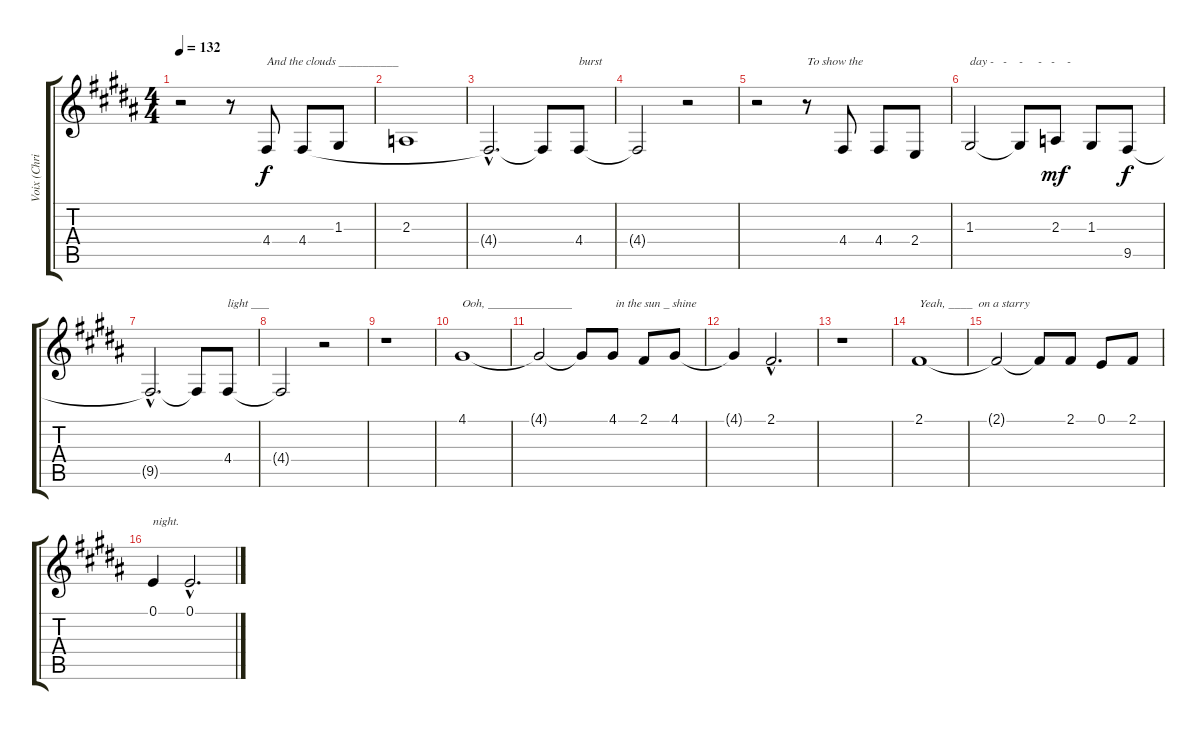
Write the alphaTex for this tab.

\track ("Voix (Chris Martin)" "Voix (Chri") {instrument violin}
\staff {score tabs}
\tuning (E4 B3 G3 D3 A2 E2) {hide}
\ts (4 4)
\tempo 132
\clef g2
\ks b
r.2{dy f} r.8 4.4.8{txt "And the clouds __________"} 4.4.8 1.3.8 |
2.3.1 |
4.4{hac t}.2{d} 4.4{t}.8 4.4.8{txt "burst"} |
4.4{t}.2 r.2 |
r.2 r.8{txt "To show the"} 4.4.8 4.4.8 2.4.8 |
1.3.2{txt "day -   -    -     -   -    -"} 1.3{t}.8 2.3.8{dy mf} 1.3.8 9.5.8{dy f} |
9.5{hac t}.2{d} 9.5{t}.8 4.4.8{txt "light ___"} |
4.4{t}.2 r.2 |
r.1 |
4.1.1{txt "Ooh, ______________ "} |
4.1{t}.2 4.1{t}.8 4.1.8{txt " in the sun _ shine"} 2.1.8 4.1.8 |
4.1{t}.4 2.1{hac}.2{d} |
r.1 |
2.1.1{txt "Yeah, ____  on a starry"} |
2.1{t}.2 2.1{t}.8 2.1.8 0.1.8 2.1.8 |
0.1.4{txt "night."} 0.1{hac}.2{d}
